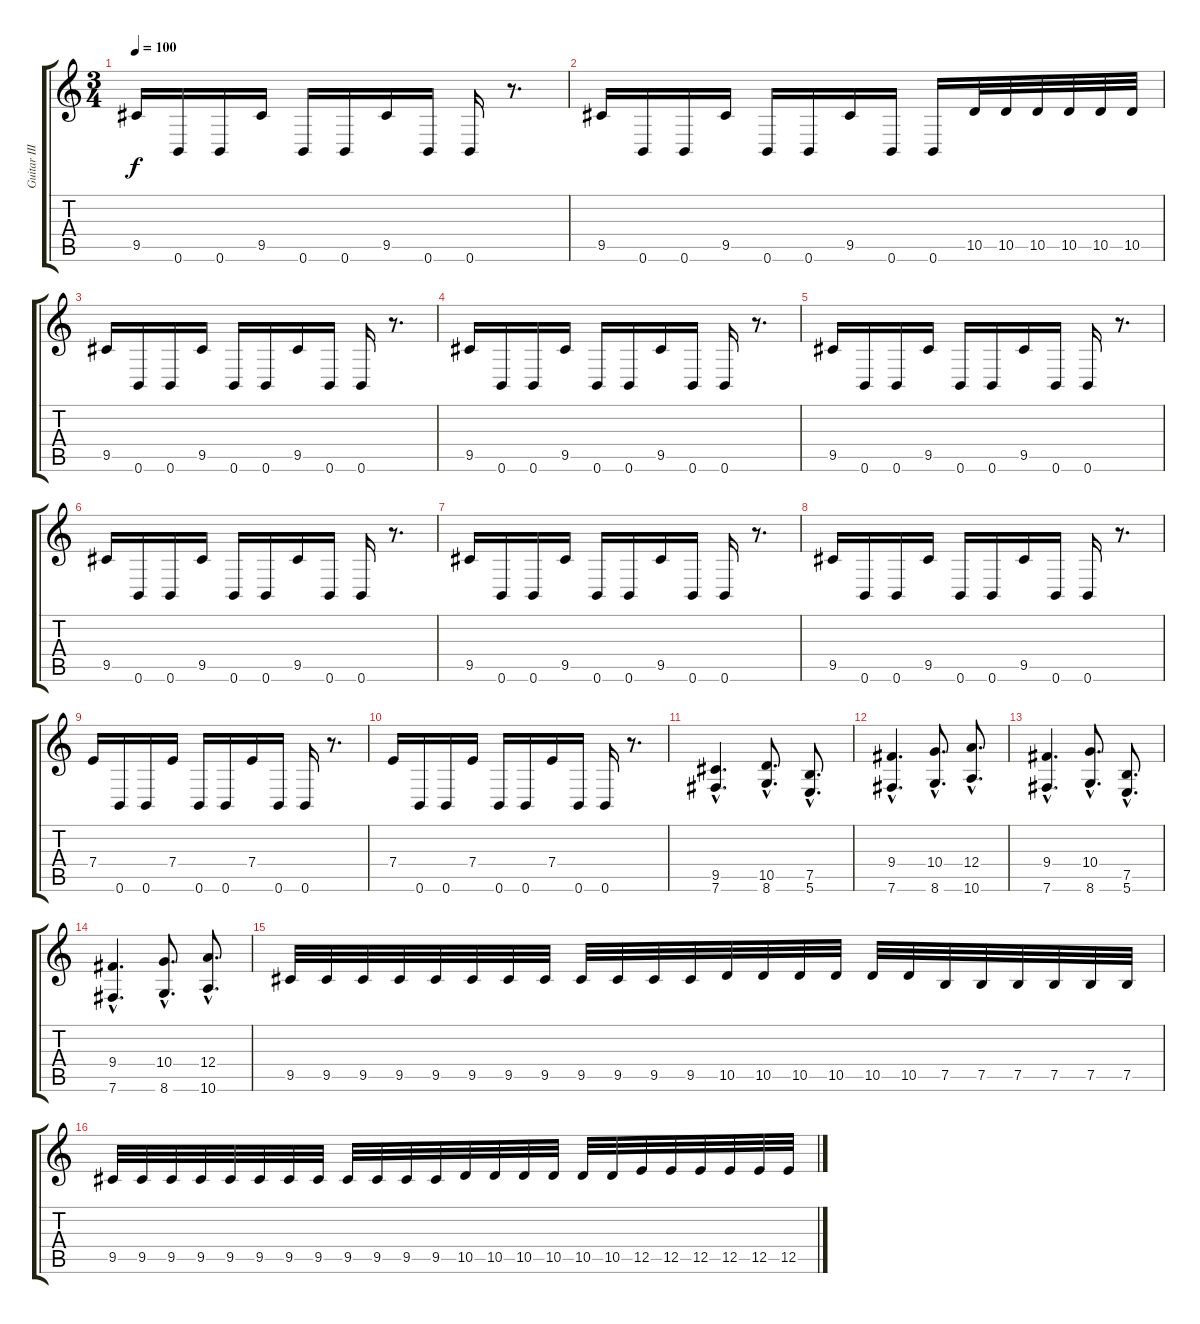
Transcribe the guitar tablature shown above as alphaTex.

\track ("Guitar III (dist.)" "Guitar III") {instrument overdrivenguitar}
\staff {score tabs}
\tuning (B3 Gb3 D3 A2 E2 B1) {hide}
\ts (3 4)
\tempo 100
\clef g2
\ks c
9.5.16{dy f} 0.6.16 0.6.16 9.5.16 0.6.16 0.6.16 9.5.16 0.6.16 0.6.16 r.8{d} |
9.5.16 0.6.16 0.6.16 9.5.16 0.6.16 0.6.16 9.5.16 0.6.16 0.6.16 10.5.32 10.5.32 10.5.32 10.5.32 10.5.32 10.5.32 |
9.5.16 0.6.16 0.6.16 9.5.16 0.6.16 0.6.16 9.5.16 0.6.16 0.6.16 r.8{d} |
9.5.16 0.6.16 0.6.16 9.5.16 0.6.16 0.6.16 9.5.16 0.6.16 0.6.16 r.8{d} |
9.5.16 0.6.16 0.6.16 9.5.16 0.6.16 0.6.16 9.5.16 0.6.16 0.6.16 r.8{d} |
9.5.16 0.6.16 0.6.16 9.5.16 0.6.16 0.6.16 9.5.16 0.6.16 0.6.16 r.8{d} |
9.5.16 0.6.16 0.6.16 9.5.16 0.6.16 0.6.16 9.5.16 0.6.16 0.6.16 r.8{d} |
9.5.16 0.6.16 0.6.16 9.5.16 0.6.16 0.6.16 9.5.16 0.6.16 0.6.16 r.8{d} |
7.4.16 0.6.16 0.6.16 7.4.16 0.6.16 0.6.16 7.4.16 0.6.16 0.6.16 r.8{d} |
7.4.16 0.6.16 0.6.16 7.4.16 0.6.16 0.6.16 7.4.16 0.6.16 0.6.16 r.8{d} |
(9.5{hac} 7.6{hac}).4{d} (10.5{hac} 8.6{hac}).8{d} (7.5{hac} 5.6{hac}).8{d} |
(9.4{hac} 7.6{hac}).4{d} (10.4{hac} 8.6{hac}).8{d} (12.4{hac} 10.6{hac}).8{d} |
(9.4{hac} 7.6{hac}).4{d} (10.4{hac} 8.6{hac}).8{d} (7.5{hac} 5.6{hac}).8{d} |
(9.4{hac} 7.6{hac}).4{d} (10.4{hac} 8.6{hac}).8{d} (12.4{hac} 10.6{hac}).8{d} |
9.5.32 9.5.32 9.5.32 9.5.32 9.5.32 9.5.32 9.5.32 9.5.32 9.5.32 9.5.32 9.5.32 9.5.32 10.5.32 10.5.32 10.5.32 10.5.32 10.5.32 10.5.32 7.5.32 7.5.32 7.5.32 7.5.32 7.5.32 7.5.32 |
9.5.32 9.5.32 9.5.32 9.5.32 9.5.32 9.5.32 9.5.32 9.5.32 9.5.32 9.5.32 9.5.32 9.5.32 10.5.32 10.5.32 10.5.32 10.5.32 10.5.32 10.5.32 12.5.32 12.5.32 12.5.32 12.5.32 12.5.32 12.5.32
